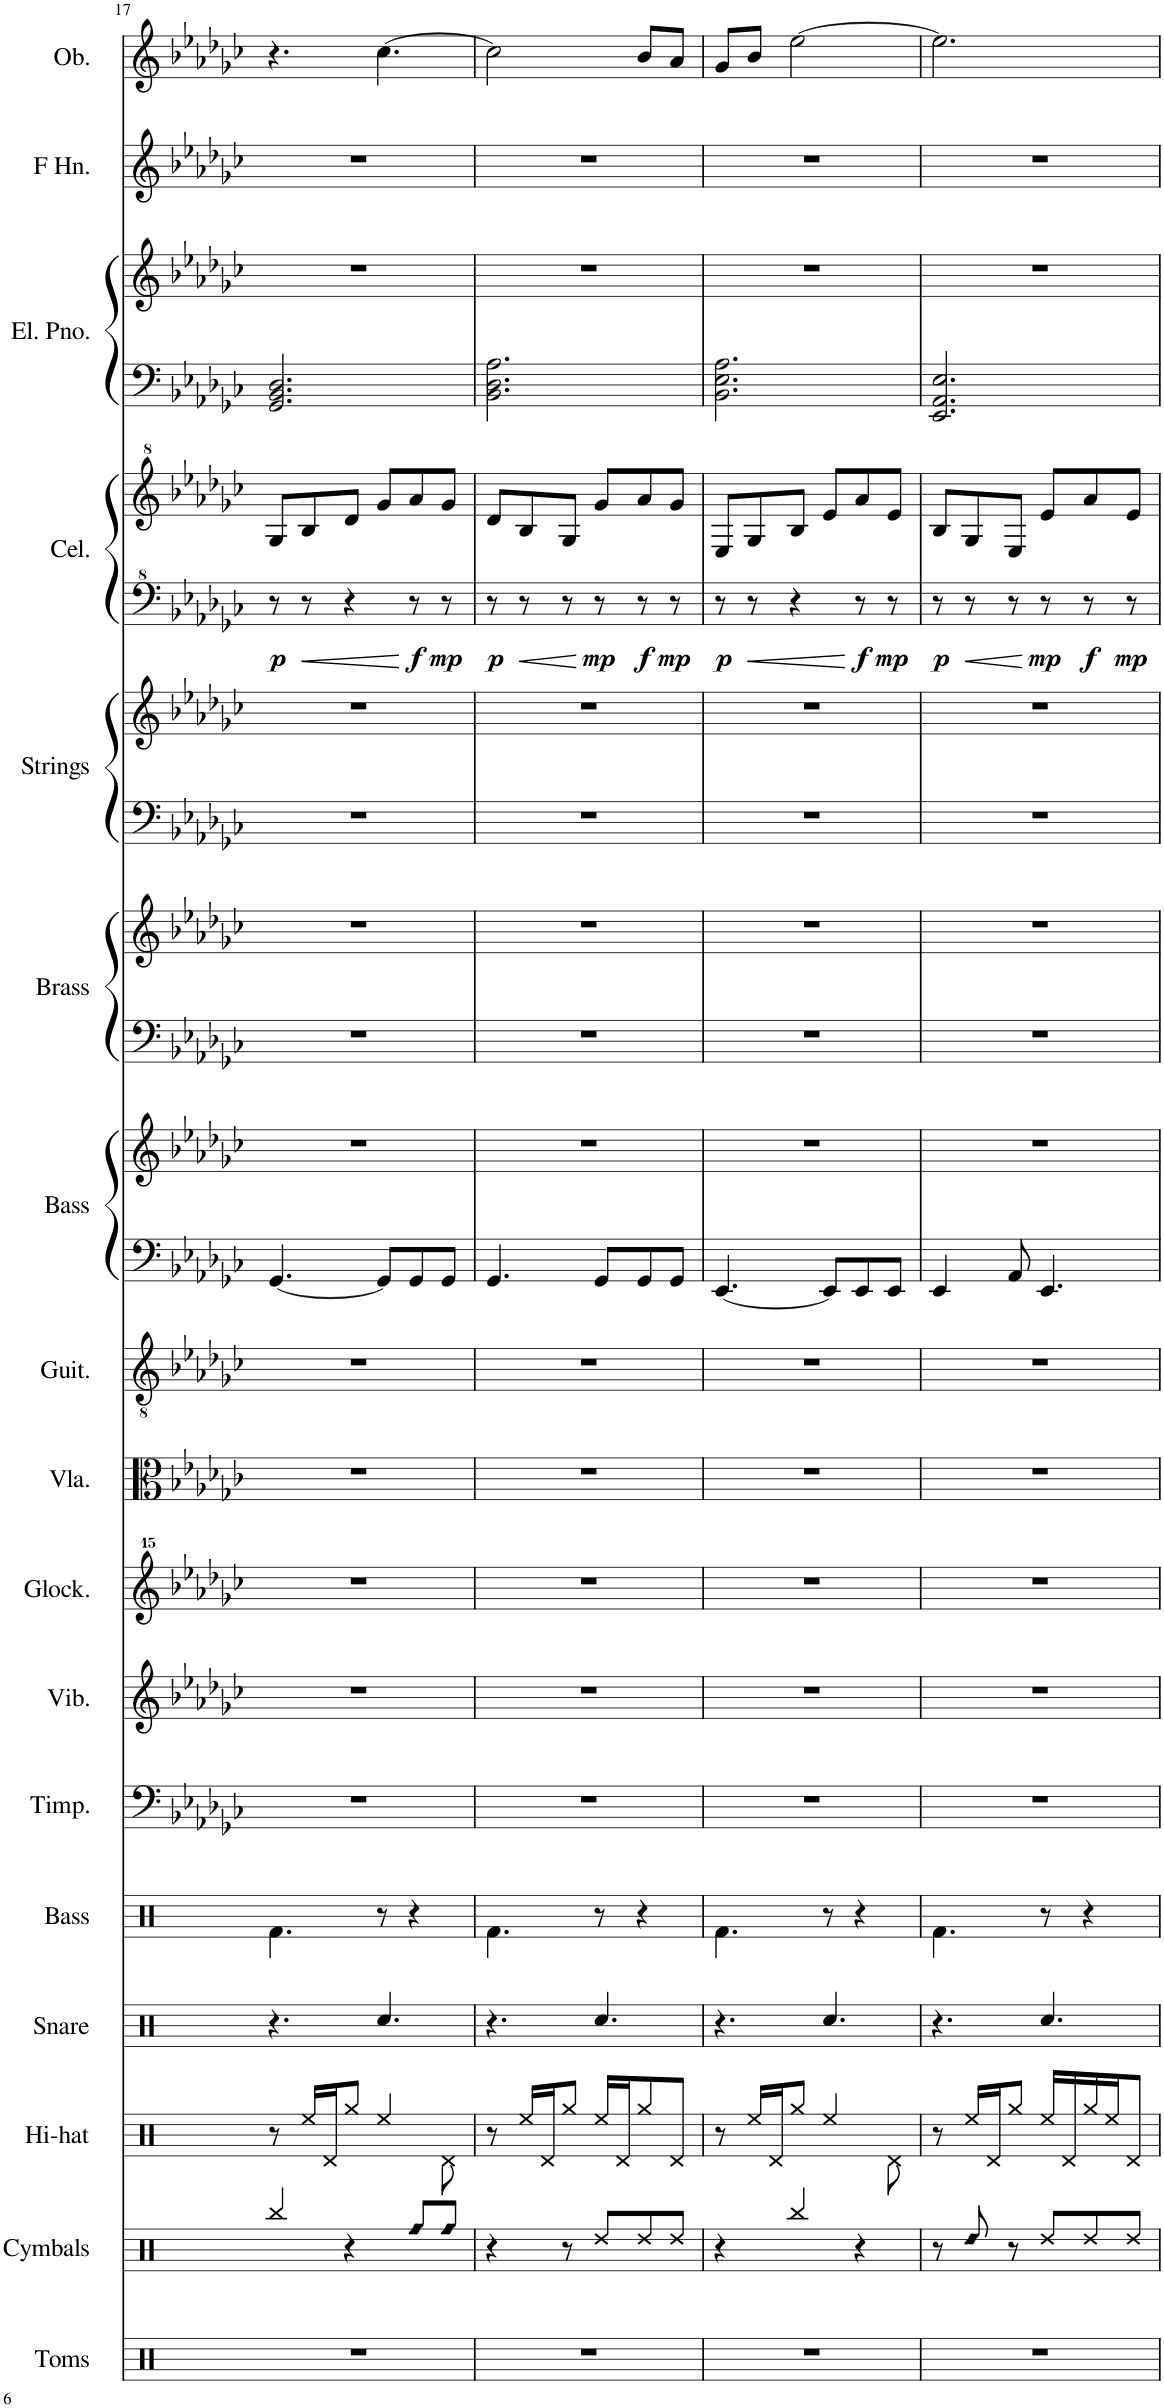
**kern	**kern	**kern	**kern	**kern	**kern	**kern	**kern	**kern	**kern	**kern	**kern	**kern	**kern	**kern	**kern	**kern	**kern	**dynam	**kern	**kern	**kern	**kern
*part17	*part16	*part15	*part14	*part13	*part12	*part11	*part10	*part9	*part8	*part7	*part7	*part6	*part6	*part5	*part5	*part4	*part4	*part4	*part3	*part3	*part2	*part1
*staff22	*staff21	*staff20	*staff19	*staff18	*staff17	*staff16	*staff15	*staff14	*staff13	*staff12	*staff11	*staff10	*staff9	*staff8	*staff7	*staff6	*staff5	*staff5/6	*staff4	*staff3	*staff2	*staff1
*I"Toms	*I"Cymbals	*I"Hi-hat	*I"Snare	*I"Bass	*I"Timpani	*I"Vibraphone	*I"Glockenspiel	*I"Viola	*I"Acoustic Guitar	*I"Bass Synthesizer	*	*I"Brass Synthesizer	*	*I"String Synthesizer	*	*I"Celesta	*	*	*I"Electric Piano	*	*I"Horn in F	*I"Oboe
*I'Toms	*I'Cymbals	*I'Hi-hat	*I'Snare	*I'Bass	*I'Timp.	*I'Vib.	*I'Glock.	*I'Vla.	*I'Guit.	*I'Bass	*	*I'Brass	*	*I'Strings	*	*I'Cel.	*	*	*I'El. Pno.	*	*	*I'Ob.
!!LO:PB:g=z
*clefX	*clefX	*clefX	*clefX	*clefX	*clefF4	*clefG2	*clefG^^2	*clefC3	*clefGv2	*clefF4	*clefG2	*clefF4	*clefG2	*clefF4	*clefG2	*clefF^4	*clefG^2	*	*clefF4	*clefG2	*clefG2	*clefG2
*	*	*	*	*	*	*	*	*	*	*	*	*	*	*	*	*	*	*	*	*	*ITrd4c7	*
*k[]	*k[]	*k[]	*k[]	*k[]	*k[b-e-a-d-g-c-]	*k[b-e-a-d-g-c-]	*k[b-e-a-d-g-c-]	*k[b-e-a-d-g-c-]	*k[b-e-a-d-g-c-]	*k[b-e-a-d-g-c-]	*k[b-e-a-d-g-c-]	*k[b-e-a-d-g-c-]	*k[b-e-a-d-g-c-]	*k[b-e-a-d-g-c-]	*k[b-e-a-d-g-c-]	*k[b-e-a-d-g-c-]	*k[b-e-a-d-g-c-]	*	*k[b-e-a-d-g-c-]	*k[b-e-a-d-g-c-]	*k[b-e-a-d-g-c-]	*k[b-e-a-d-g-c-]
*M6/8	*M6/8	*M6/8	*M6/8	*M6/8	*M6/8	*M6/8	*M6/8	*M6/8	*M6/8	*M6/8	*M6/8	*M6/8	*M6/8	*M6/8	*M6/8	*M6/8	*M6/8	*	*M6/8	*M6/8	*M6/8	*M6/8
=17	=17	=17	=17	=17	=17	=17	=17	=17	=17	=17	=17	=17	=17	=17	=17	=17	=17	=17	=17	=17	=17	=17
!	!	!	!	!	!	!	!	!	!	!	!	!	!	!	!	!	!	!LO:DY:b=2	!	!	!	!
2.r	4Rbb/	8r	4.r	4.Rf\	2.r	2.r	2.r	2.r	2.r	[4.GG-/	2.r	2.r	2.r	2.r	2.r	8r	8g-/L	p	2.GG-/ 2.BB-/ 2.D-/	2.r	2.r	4.r
.	.	16Ree/LL	.	.	.	.	.	.	.	.	.	.	.	.	.	8r	8b-/	.	.	.	.	.
.	.	16Rd/J	.	.	.	.	.	.	.	.	.	.	.	.	.	.	.	.	.	.	.	.
.	4r	8Rgg/J	.	.	.	.	.	.	.	.	.	.	.	.	.	4r	8dd-/J	.	.	.	.	.
.	.	4Ree/	4.Rcc/	8r	.	.	.	.	.	8GG-/L]	.	.	.	.	.	.	8gg-/L	.	.	.	.	[4.cc-\
!	!LO:N:head=diamond	!	!	!	!	!	!	!	!	!	!	!	!	!	!	!	!	!LO:DY:b=2	!	!	!	!
.	8Rff/L	.	.	4r	.	.	.	.	.	8GG-/	.	.	.	.	.	8r	8aa-/	f	.	.	.	.
!	!LO:N:head=diamond	!	!	!	!	!	!	!	!	!	!	!	!	!	!	!	!	!LO:DY:b=2	!	!	!	!
.	8Rff/J	8Rd\	.	.	.	.	.	.	.	8GG-/J	.	.	.	.	.	8r	8gg-/J	mp	.	.	.	.
=18	=18	=18	=18	=18	=18	=18	=18	=18	=18	=18	=18	=18	=18	=18	=18	=18	=18	=18	=18	=18	=18	=18
!	!	!	!	!	!	!	!	!	!	!	!	!	!	!	!	!	!	!LO:DY:b=2	!	!	!	!
2.r	4r	8r	4.r	4.Rf\	2.r	2.r	2.r	2.r	2.r	4.GG-/	2.r	2.r	2.r	2.r	2.r	8r	8dd-/L	p	2.BB-\ 2.D-\ 2.A-\	2.r	2.r	2cc-\]
.	.	16Ree/LL	.	.	.	.	.	.	.	.	.	.	.	.	.	8r	8b-/	.	.	.	.	.
.	.	16Rd/J	.	.	.	.	.	.	.	.	.	.	.	.	.	.	.	.	.	.	.	.
.	8r	8Rgg/J	.	.	.	.	.	.	.	.	.	.	.	.	.	8r	8g-/J	.	.	.	.	.
!	!	!	!	!	!	!	!	!	!	!	!	!	!	!	!	!	!	!LO:DY:b=2	!	!	!	!
.	8Rdd/L	16Ree/LL	4.Rcc/	8r	.	.	.	.	.	8GG-/L	.	.	.	.	.	8r	8gg-/L	mp	.	.	.	.
.	.	16Rd/J	.	.	.	.	.	.	.	.	.	.	.	.	.	.	.	.	.	.	.	.
!	!	!	!	!	!	!	!	!	!	!	!	!	!	!	!	!	!	!LO:DY:b=2	!	!	!	!
.	8Rdd/	8Rgg/	.	4r	.	.	.	.	.	8GG-/	.	.	.	.	.	8r	8aa-/	f	.	.	.	8b-/L
!	!	!	!	!	!	!	!	!	!	!	!	!	!	!	!	!	!	!LO:DY:b=2	!	!	!	!
.	8Rdd/J	8Rd/J	.	.	.	.	.	.	.	8GG-/J	.	.	.	.	.	8r	8gg-/J	mp	.	.	.	8a-/J
=19	=19	=19	=19	=19	=19	=19	=19	=19	=19	=19	=19	=19	=19	=19	=19	=19	=19	=19	=19	=19	=19	=19
!	!	!	!	!	!	!	!	!	!	!	!	!	!	!	!	!	!	!LO:DY:b=2	!	!	!	!
2.r	4r	8r	4.r	4.Rf\	2.r	2.r	2.r	2.r	2.r	[4.EE-/	2.r	2.r	2.r	2.r	2.r	8r	8e-/L	p	2.BB-\ 2.E-\ 2.A-\	2.r	2.r	8g-/L
.	.	16Ree/LL	.	.	.	.	.	.	.	.	.	.	.	.	.	8r	8g-/	.	.	.	.	8b-/J
.	.	16Rd/J	.	.	.	.	.	.	.	.	.	.	.	.	.	.	.	.	.	.	.	.
.	4Rbb/	8Rgg/J	.	.	.	.	.	.	.	.	.	.	.	.	.	4r	8b-/J	.	.	.	.	[2ee-\
.	.	4Ree/	4.Rcc/	8r	.	.	.	.	.	8EE-/L]	.	.	.	.	.	.	8ee-/L	.	.	.	.	.
!	!	!	!	!	!	!	!	!	!	!	!	!	!	!	!	!	!	!LO:DY:b=2	!	!	!	!
.	4r	.	.	4r	.	.	.	.	.	8EE-/	.	.	.	.	.	8r	8aa-/	f	.	.	.	.
!	!	!	!	!	!	!	!	!	!	!	!	!	!	!	!	!	!	!LO:DY:b=2	!	!	!	!
.	.	8Rd\	.	.	.	.	.	.	.	8EE-/J	.	.	.	.	.	8r	8ee-/J	mp	.	.	.	.
=20	=20	=20	=20	=20	=20	=20	=20	=20	=20	=20	=20	=20	=20	=20	=20	=20	=20	=20	=20	=20	=20	=20
!	!	!	!	!	!	!	!	!	!	!	!	!	!	!	!	!	!	!LO:DY:b=2	!	!	!	!
2.r	8r	8r	4.r	4.Rf\	2.r	2.r	2.r	2.r	2.r	4EE-/	2.r	2.r	2.r	2.r	2.r	8r	8b-/L	p	2.EE-/ 2.AA-/ 2.E-/	2.r	2.r	2.ee-\]
!	!LO:N:head=diamond	!	!	!	!	!	!	!	!	!	!	!	!	!	!	!	!	!	!	!	!	!
.	8Rdd/	16Ree/LL	.	.	.	.	.	.	.	.	.	.	.	.	.	8r	8g-/	.	.	.	.	.
.	.	16Rd/J	.	.	.	.	.	.	.	.	.	.	.	.	.	.	.	.	.	.	.	.
.	8r	8Rgg/J	.	.	.	.	.	.	.	8AA-/	.	.	.	.	.	8r	8e-/J	.	.	.	.	.
!	!	!	!	!	!	!	!	!	!	!	!	!	!	!	!	!	!	!LO:DY:b=2	!	!	!	!
.	8Rdd/L	16Ree/LL	4.Rcc/	8r	.	.	.	.	.	4.EE-/	.	.	.	.	.	8r	8ee-/L	mp	.	.	.	.
.	.	16Rd/	.	.	.	.	.	.	.	.	.	.	.	.	.	.	.	.	.	.	.	.
!	!	!	!	!	!	!	!	!	!	!	!	!	!	!	!	!	!	!LO:DY:b=2	!	!	!	!
.	8Rdd/	16Rgg/	.	4r	.	.	.	.	.	.	.	.	.	.	.	8r	8aa-/	f	.	.	.	.
.	.	16Ree/J	.	.	.	.	.	.	.	.	.	.	.	.	.	.	.	.	.	.	.	.
!	!	!	!	!	!	!	!	!	!	!	!	!	!	!	!	!	!	!LO:DY:b=2	!	!	!	!
.	8Rdd/J	8Rd/J	.	.	.	.	.	.	.	.	.	.	.	.	.	8r	8ee-/J	mp	.	.	.	.
=	=	=	=	=	=	=	=	=	=	=	=	=	=	=	=	=	=	=	=	=	=	=
*-	*-	*-	*-	*-	*-	*-	*-	*-	*-	*-	*-	*-	*-	*-	*-	*-	*-	*-	*-	*-	*-	*-
